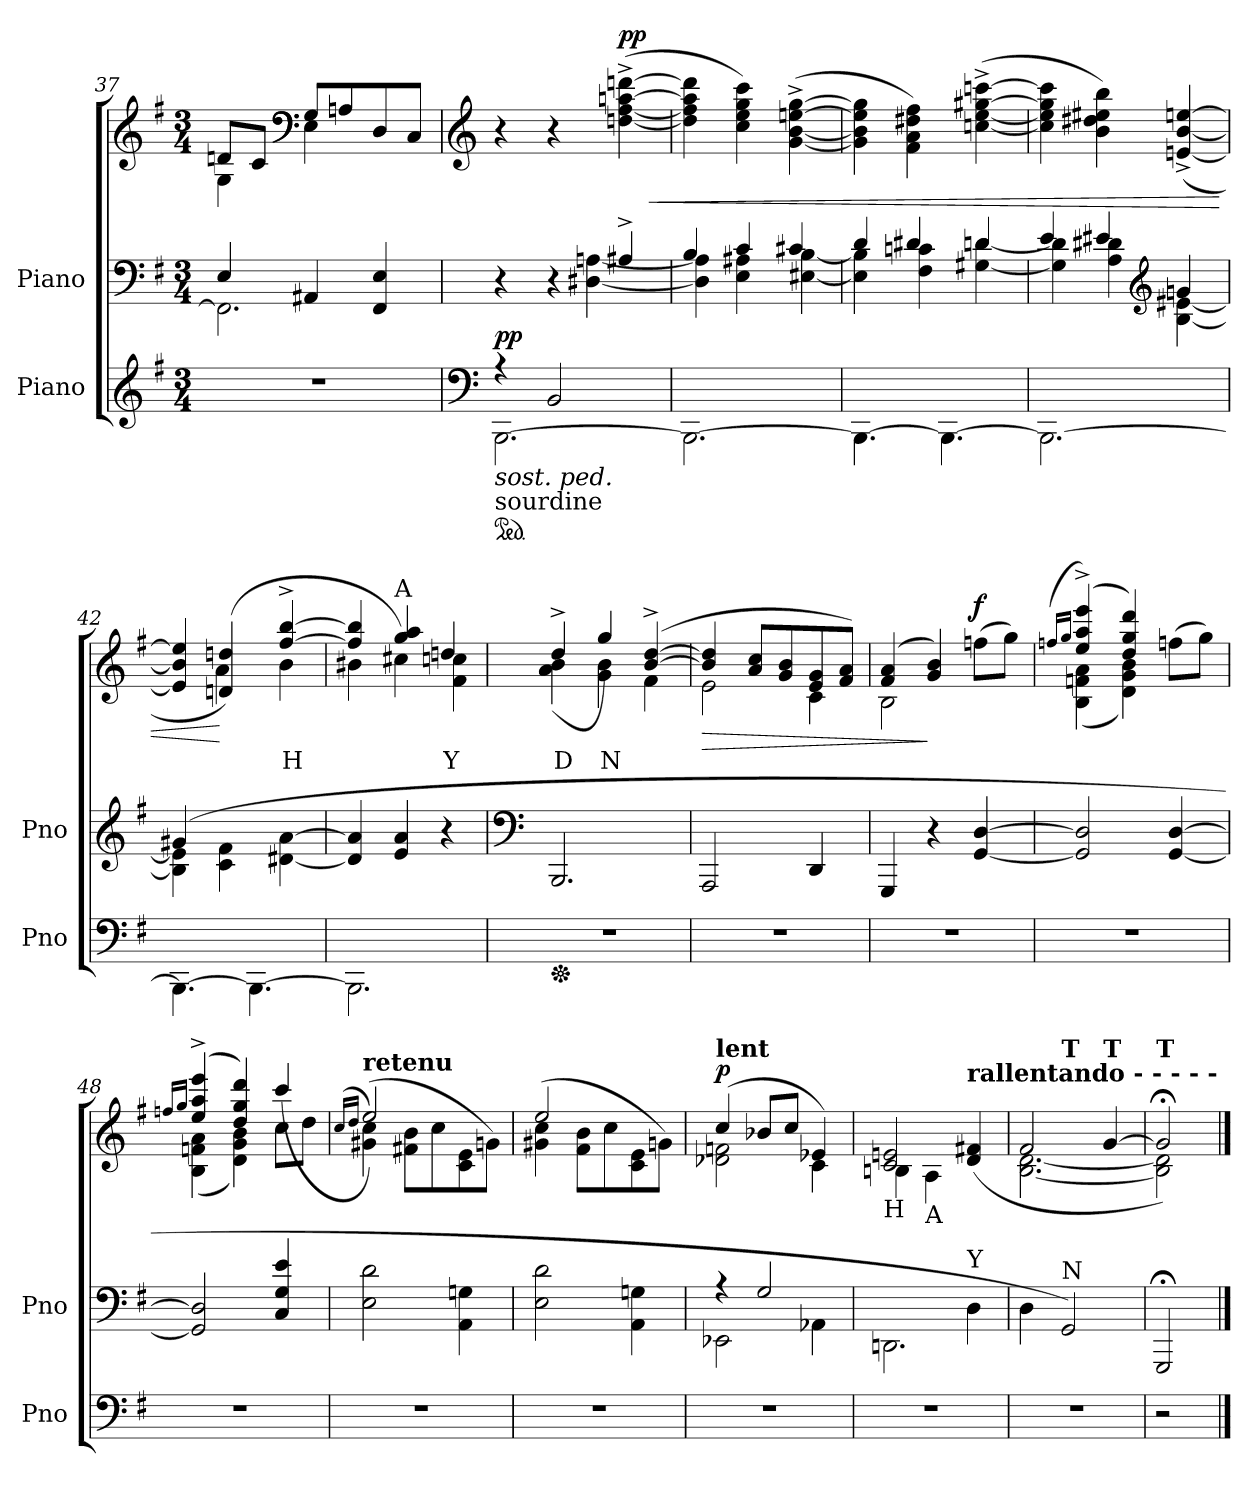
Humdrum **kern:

**kern	**dynam	**kern	**kern	**text	**dynam
*part2	*part2	*part1	*part1	*part1	*part1
*staff3	*staff3	*staff2	*staff1	*staff1	*staff1/2
*I"Piano	*	*I"Piano	*	*	*
*I'Pno	*	*I'Pno	*	*	*
*clefG2	*	*clefF4	*clefG2	*	*
*k[f#]	*	*k[f#]	*k[f#]	*	*
*M3/4	*	*M3/4	*M3/4	*	*
=37	=37	=37	=37	=37	=37
*	*	*^	*^	*	*
2.r	.	4E/	2.FF#\]	8dn/	4G\	.	.
.	.	.	.	8c/J	.	.	.
*	*	*	*	*clefF4	*	*	*
.	.	4AA#X/	.	8G/L	4E\	.	.
.	.	.	.	8An/	.	.	.
.	.	4FF#/ 4E/	.	8D/	4ryy	.	.
.	.	.	.	8C/J	.	.	.
*	*	*	*	*v	*v	*	*
!!LO:PB:g=z
=38	=38	=38	=38	=38	=38	=38
*clefF4	*	*	*	*clefG2	*	*
*ped	*	*	*	*	*	*
*^	*	*	*	*	*	*
!LO:TX:b:i:t=sost. ped.	!	!	!	!	!	!	!
!LO:TX:b:t=sourdine	!	!	!	!	!	!	!
!	!	!LO:DY:a	!	!	!	!	!
[2.BBB\	4rA	pp	4r	2ryy	4r	.	.
.	2BB/	.	4r	.	4r	.	.
!	!	!	!	!	!	!	!LO:HP:b
!	!	!	!	!	!	!	!LO:DY:n=1:b
.	.	.	(>4A#X^/	[4D#X\ [4An\	(>[4ddn\^ [4ff#\^ [4aan\^ [4dddn\^	.	< pp
*v	*v	*	*	*	*	*	*
=39	=39	=39	=39	=39	=39	=39
2.BBB\_	.	4B/	4D#\] 4A\]	4dd\] 4ff#\] 4aa\] 4ddd\]	.	.
.	.	4c/	4E\ 4A#X\	4cc\ 4ee\ 4gg\ 4ccc\)	.	.
.	.	4c#X/	[4E#X\ [4B\	(>[4g\^ [4b\^ [4een\^ [4gg\^	.	.
=40	=40	=40	=40	=40	=40	=40
4.BBB\_	.	4d/	4E#\] 4B\]	4g\] 4b\] 4ee\] 4gg\]	.	.
.	.	4d#X/	4F#\ 4cn\	4f#\ 4a\ 4dd#X\ 4ff#\)	.	.
4.BBB\_	.	.	.	.	.	.
.	.	4d#/	[4G#X\ [4dn\	(>[4ccn\^ [4ee\^ [4gg#X\^ [4cccn\^	.	.
=41	=41	=41	=41	=41	=41	=41
2.BBB\_	.	4e/	4G#\] 4d\]	4cc\] 4ee\] 4gg#\] 4ccc\]	.	.
.	.	4e#X/	4A\ 4d#X\	4b\ 4dd#X\ 4ee#X\ 4bb\)	.	.
*	*	*clefG2	*	*	*	*
.	.	4gn/	[4B\ [4e#X\	(>[4en/^ [4b/^ [4een/^	.	.
=42	=42	=42	=42	=42	=42	=42
*	*	*	*	*^	*	*
4.BBB\_	.	(>4g#X/	4B\] 4e#\]	4e/] 4b/] 4ee/]	4ryy	.	.
.	.	4ryy	4c\ 4f#\	(4dn/ 4ddn/)	4a\	.	[
4.BBB\_	.	.	.	.	.	.	.
!	!	!	!	!	!	!LO:LY:a	!
.	.	4ryy	[4d#X\ [4a\	[4ff#/^ [4bb/^	4b\	H	.
*	*	*v	*v	*	*	*	*
=43	=43	=43	=43	=43	=43	=43
2.BBB\]	.	4d#/] 4a/]	4ff#/] 4bb/]	4b#X\	.	.
!	!	!	!LO:TX:a:t=A	!	!	!
.	.	4e/ 4a/	4gg/ 4aa/	4cc#X\)	.	.
!	!	!	!	!	!LO:LY:a	!
.	.	4r	4ddn/	4f#\ 4ccn\	Y	.
!!LO:LB:g=z	!!
=44	=44	=44	=44	=44	=44	=44
*	*	*clefF4	*	*	*	*
*Xped	*	*	*	*	*	*
!	!	!	!	!	!LO:LY:a	!
2.r	.	2.BBB/	4dd^/	(<4a\ 4b\	D	.
!	!	!	!	!	!LO:LY:a	!
.	.	.	4gg/)	4g\ 4b\)	N	.
.	.	.	(>[4b/^ [4dd/^	4f#\	.	.
=45	=45	=45	=45	=45	=45	=45
!	!	!	!	!	!	!LO:HP:b
2.r	.	2AAA/	4b/] 4dd/]	2e\	.	>
.	.	.	8a/ 8cc/L	.	.	.
.	.	.	8g/ 8b/	.	.	.
.	.	4DD/	8e/ 8g/	4c\	.	.
.	.	.	8f#/ 8a/J)	.	.	.
=46	=46	=46	=46	=46	=46	=46
2.r	.	4GGG/	(>4f#/ 4a/	2B\	.	.
.	.	4r	4g/ 4b/)	.	.	]
!	!	!	!	!	!	!LO:DY:b
.	.	[4GG/ [4D/	(>8ffn\L	4ryy	.	f
.	.	.	8gg\J)	.	.	.
=47	=47	=47	=47	=47	=47	=47
.	.	.	(<16qffn/LL	.	.	.
.	.	.	16qgg/JJ	.	.	.
2.r	.	2GG/] 2D/]	(>4ee/^ 4aa/^ 4eee/^)	(<4B\ 4fn\ 4a\	.	.
.	.	.	4dd/ 4gg/ 4ddd/)	4d\ 4g\ 4b\)	.	.
.	.	[4GG/ [4D/	(>8ff\L	4ryy	.	.
.	.	.	8gg\J)	.	.	.
!!LO:LB:g=z	!!
=48	=48	=48	=48	=48	=48	=48
.	.	.	16qffn/LL	.	.	.
.	.	.	16qgg/JJ	.	.	.
2.r	.	2GG/] 2D/]	(>4ee/^ 4aa/^ 4eee/^	(<4B\ 4fn\ 4a\	.	.
.	.	.	4dd/ 4gg/ 4ddd/)	4d\ 4g\ 4b\)	.	.
.	.	4C/ 4G/ 4e/	8cc\L	(>4ccc/	.	.
.	.	.	8dd\J	.	.	.
=49	=49	=49	=49	=49	=49	=49
.	.	.	(<16qcc/LL	.	.	.
.	.	.	16qdd/JJ	.	.	.
!	!	!	!LO:TX:a:B:t=retenu	!	!	!
2.r	.	2E\ 2d\	(>4g#X\ 4cc\)	2ee/)	.	.
.	.	.	8f#X\ 8b\L	.	.	.
.	.	.	8cc\	.	.	.
.	.	4AA\ 4Gn\	8c\ 8e\	4ryy	.	.
.	.	.	8gn\J)	.	.	.
=50	=50	=50	=50	=50	=50	=50
2.r	.	2E\ 2d\	(>4g#X\ 4cc\	2ee/	.	.
.	.	.	8f#\ 8b\L	.	.	.
.	.	.	8cc\	.	.	.
.	.	4AA\ 4Gn\	8c\ 8e\	4ryy	.	.
.	.	.	8gn\J)	.	.	.
!!LO:LB:g=z	!!
=51	=51	=51	=51	=51	=51	=51
*	*	*^	*	*	*	*
!	!	!	!	!LO:TX:a:B:t=lent	!	!	!
!	!	!	!	!	!	!	!LO:DY:b
2.r	.	4r	2EE-X\	(>4cc/	2d-X\ 2fn\	.	p
.	.	2G/	.	8b-X/L	.	.	.
.	.	.	.	8cc/J	.	.	.
.	.	.	4AA-X\	4e-X/)	4c\	.	.
=52	=52	=52	=52	=52	=52	=52	=52
!	!	!	!	!LO:TX:b:t=H	!	!	!
2.r	.	2.DDn\	2ryy	2c/ 2en/	(<4Bn\	.	.
!	!	!	!	!	!LO:TX:b:t=A	!	!
.	.	.	.	.	4A\	.	.
!	!	!	!	!LO:TX:a:B:t=rallentando      -      -     -     -     -	!	!	!
!	!	!	!LO:TX:a:t=Y	!	!	!	!
.	.	.	4D\	(>4d/ 4f#X/	4ryy	.	.
=53	=53	=53	=53	=53	=53	=53	=53
!	!	!LO:TX:a:t=D	!	!	!	!	!
*	*	*v	*v	*	*^	*	*
2.r	.	4D\	2f#/	[2.B\ [2.d\	4ryy	.	.
!	!	!	!	!	!LO:TX:a:B:t=T	!	!
!	!	!LO:TX:a:t=N	!	!	!	!	!
.	.	2GG/)	.	.	2ryy	.	.
!	!	!	!LO:TX:a:B:t=T	!	!	!	!
.	.	.	[4g/	.	.	.	.
=54	=54	=54	=54	=54	=54	=54	=54
!	!	!	!LO:TX:a:B:t=T	!	!	!	!
*	*	*	*	*v	*v	*	*
2r	.	2GGG;/	2g;</])	2B\] 2d\]	.	.
*	*	*	*v	*v	*	*
==	==	==	==	==	==
*-	*-	*-	*-	*-	*-
